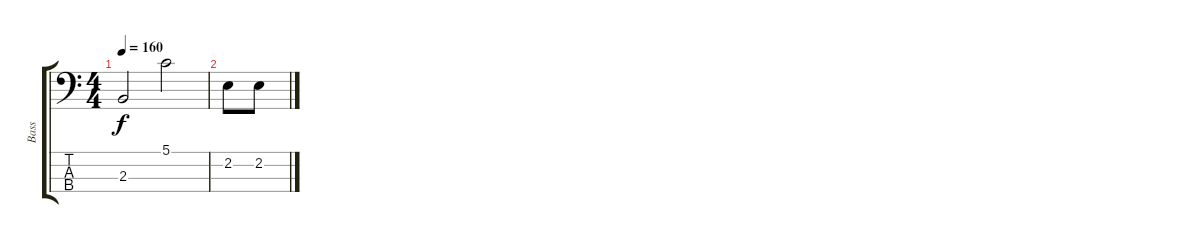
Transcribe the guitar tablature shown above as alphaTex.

\track ("Bass" "Bass") {instrument electricbasspick}
\staff {score tabs}
\tuning (G2 D2 A1 E1) {hide}
\ts (4 4)
\tempo 160
\clef f4
\ks c
2.3.2{dy f} 5.1.2 |
2.2.8 2.2.8
